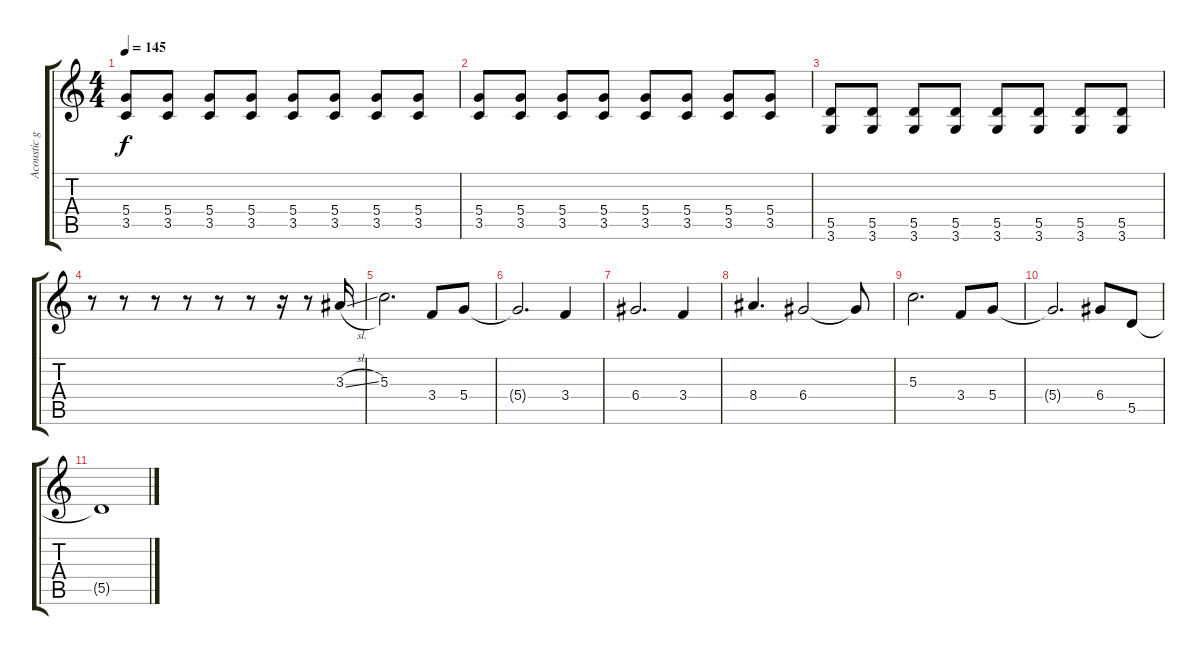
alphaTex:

\track ("Acoustic guitar" "Acoustic g") {instrument overdrivenguitar}
\staff {score tabs}
\tuning (E4 B3 G3 D3 A2 E2) {hide}
\ts (4 4)
\tempo 145
\clef g2
\ks c
(5.4 3.5).8{dy f} (5.4 3.5).8 (5.4 3.5).8 (5.4 3.5).8 (5.4 3.5).8 (5.4 3.5).8 (5.4 3.5).8 (5.4 3.5).8 |
(5.4 3.5).8 (5.4 3.5).8 (5.4 3.5).8 (5.4 3.5).8 (5.4 3.5).8 (5.4 3.5).8 (5.4 3.5).8 (5.4 3.5).8 |
(5.5 3.6).8 (5.5 3.6).8 (5.5 3.6).8 (5.5 3.6).8 (5.5 3.6).8 (5.5 3.6).8 (5.5 3.6).8 (5.5 3.6).8 |
r.8 r.8 r.8 r.8 r.8 r.8 r.16 r.8 3.3{sl}.16 |
5.3.2{d} 3.4.8 5.4.8 |
5.4{t}.2{d} 3.4.4 |
6.4.2{d} 3.4.4 |
8.4.4{d} 6.4.2 6.4{t}.8 |
5.3.2{d} 3.4.8 5.4.8 |
5.4{t}.2{d} 6.4.8 5.5.8 |
5.5{t}.1
